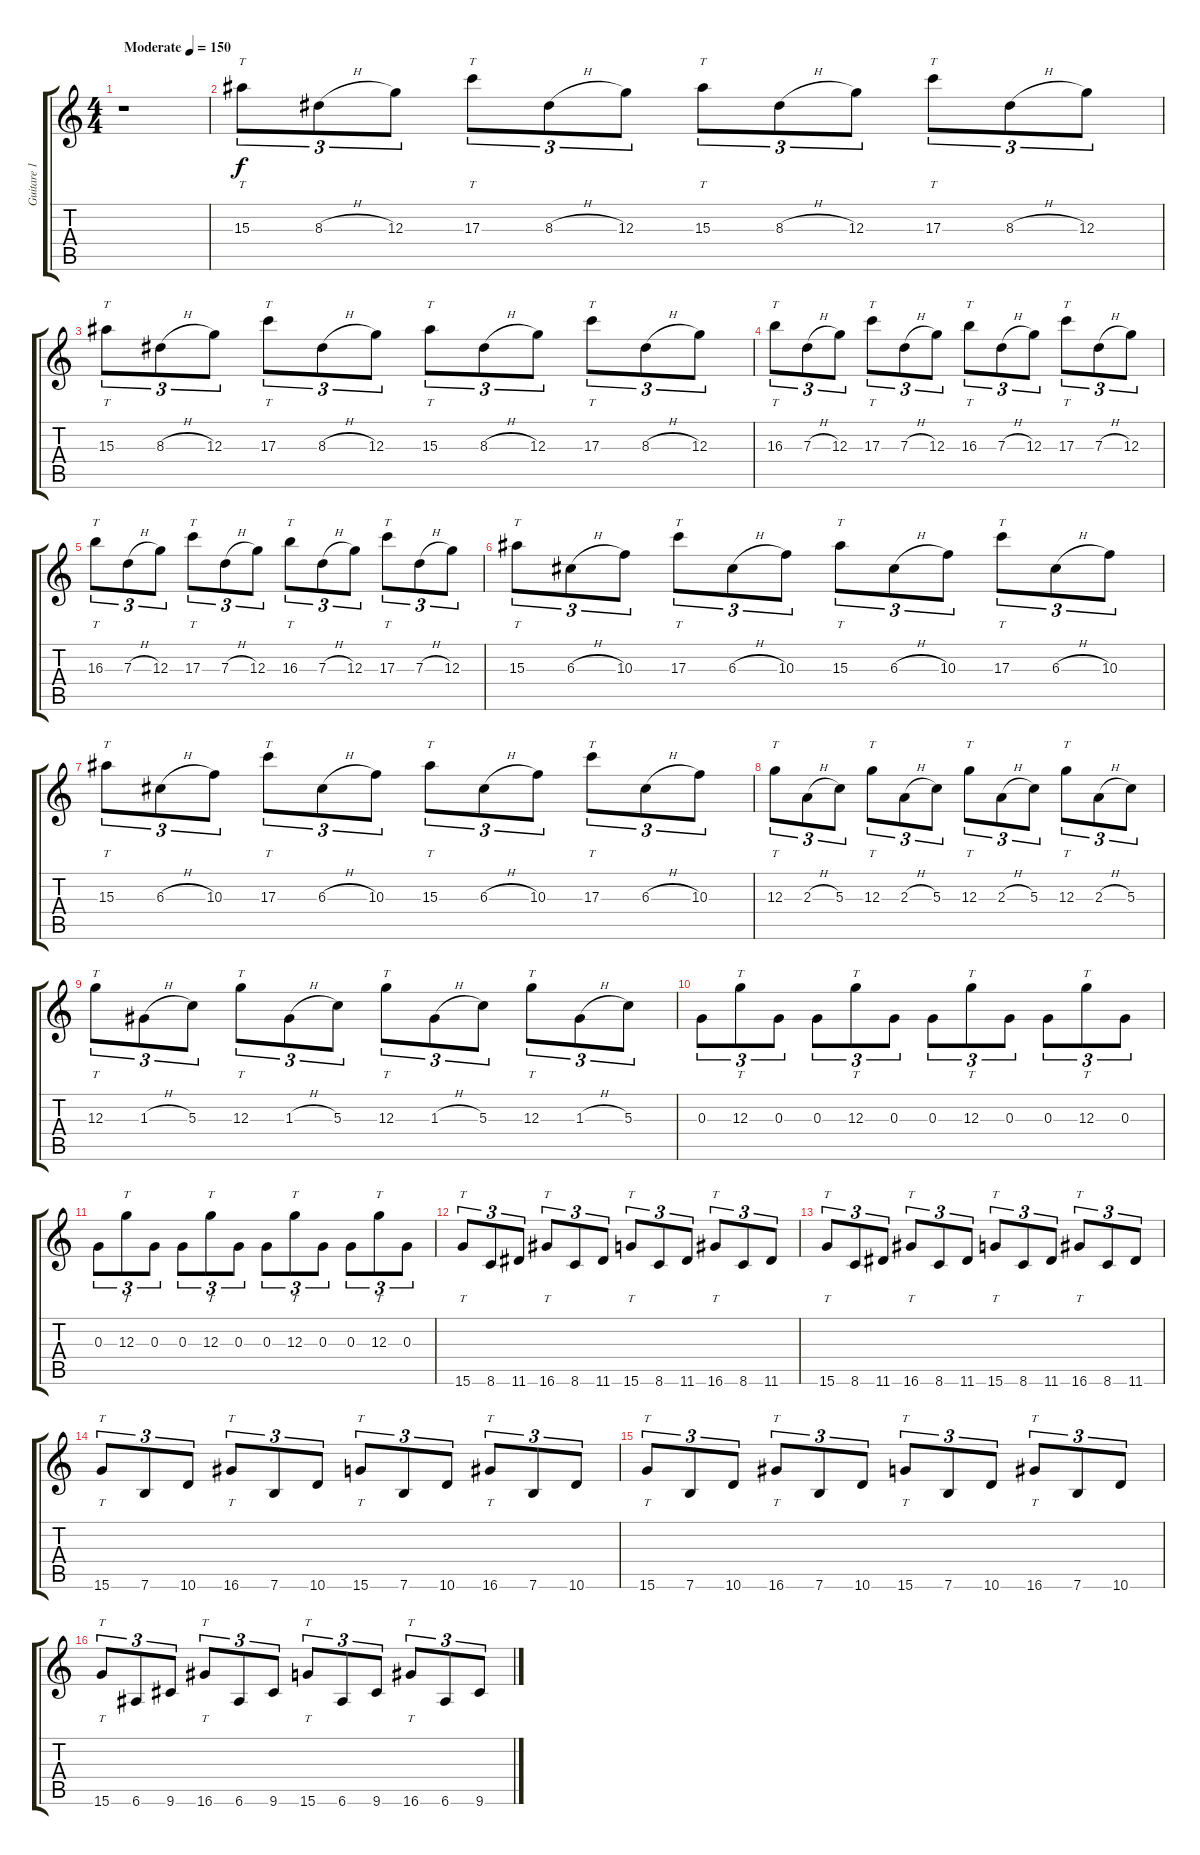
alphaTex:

\track ("Guitare 1 tapping" "Guitare 1 ") {instrument overdrivenguitar}
\staff {score tabs}
\tuning (E4 B3 G3 D3 A2 E2) {hide}
\ts (4 4)
\tempo (150 "Moderate")
\clef g2
\ks c
r.1{dy f instrument overdrivenguitar} |
15.3.8{tt tu (3 2)} 8.3{h}.8{tu (3 2)} 12.3.8{tu (3 2)} 17.3.8{tt tu (3 2)} 8.3{h}.8{tu (3 2)} 12.3.8{tu (3 2)} 15.3.8{tt tu (3 2)} 8.3{h}.8{tu (3 2)} 12.3.8{tu (3 2)} 17.3.8{tt tu (3 2)} 8.3{h}.8{tu (3 2)} 12.3.8{tu (3 2)} |
15.3.8{tt tu (3 2)} 8.3{h}.8{tu (3 2)} 12.3.8{tu (3 2)} 17.3.8{tt tu (3 2)} 8.3{h}.8{tu (3 2)} 12.3.8{tu (3 2)} 15.3.8{tt tu (3 2)} 8.3{h}.8{tu (3 2)} 12.3.8{tu (3 2)} 17.3.8{tt tu (3 2)} 8.3{h}.8{tu (3 2)} 12.3.8{tu (3 2)} |
16.3.8{tt tu (3 2)} 7.3{h}.8{tu (3 2)} 12.3.8{tu (3 2)} 17.3.8{tt tu (3 2)} 7.3{h}.8{tu (3 2)} 12.3.8{tu (3 2)} 16.3.8{tt tu (3 2)} 7.3{h}.8{tu (3 2)} 12.3.8{tu (3 2)} 17.3.8{tt tu (3 2)} 7.3{h}.8{tu (3 2)} 12.3.8{tu (3 2)} |
16.3.8{tt tu (3 2)} 7.3{h}.8{tu (3 2)} 12.3.8{tu (3 2)} 17.3.8{tt tu (3 2)} 7.3{h}.8{tu (3 2)} 12.3.8{tu (3 2)} 16.3.8{tt tu (3 2)} 7.3{h}.8{tu (3 2)} 12.3.8{tu (3 2)} 17.3.8{tt tu (3 2)} 7.3{h}.8{tu (3 2)} 12.3.8{tu (3 2)} |
15.3.8{tt tu (3 2)} 6.3{h}.8{tu (3 2)} 10.3.8{tu (3 2)} 17.3.8{tt tu (3 2)} 6.3{h}.8{tu (3 2)} 10.3.8{tu (3 2)} 15.3.8{tt tu (3 2)} 6.3{h}.8{tu (3 2)} 10.3.8{tu (3 2)} 17.3.8{tt tu (3 2)} 6.3{h}.8{tu (3 2)} 10.3.8{tu (3 2)} |
15.3.8{tt tu (3 2)} 6.3{h}.8{tu (3 2)} 10.3.8{tu (3 2)} 17.3.8{tt tu (3 2)} 6.3{h}.8{tu (3 2)} 10.3.8{tu (3 2)} 15.3.8{tt tu (3 2)} 6.3{h}.8{tu (3 2)} 10.3.8{tu (3 2)} 17.3.8{tt tu (3 2)} 6.3{h}.8{tu (3 2)} 10.3.8{tu (3 2)} |
12.3.8{tt tu (3 2)} 2.3{h}.8{tu (3 2)} 5.3.8{tu (3 2)} 12.3.8{tt tu (3 2)} 2.3{h}.8{tu (3 2)} 5.3.8{tu (3 2)} 12.3.8{tt tu (3 2)} 2.3{h}.8{tu (3 2)} 5.3.8{tu (3 2)} 12.3.8{tt tu (3 2)} 2.3{h}.8{tu (3 2)} 5.3.8{tu (3 2)} |
12.3.8{tt tu (3 2)} 1.3{h}.8{tu (3 2)} 5.3.8{tu (3 2)} 12.3.8{tt tu (3 2)} 1.3{h}.8{tu (3 2)} 5.3.8{tu (3 2)} 12.3.8{tt tu (3 2)} 1.3{h}.8{tu (3 2)} 5.3.8{tu (3 2)} 12.3.8{tt tu (3 2)} 1.3{h}.8{tu (3 2)} 5.3.8{tu (3 2)} |
0.3.8{tu (3 2)} 12.3.8{tt tu (3 2)} 0.3.8{tu (3 2)} 0.3.8{tu (3 2)} 12.3.8{tt tu (3 2)} 0.3.8{tu (3 2)} 0.3.8{tu (3 2)} 12.3.8{tt tu (3 2)} 0.3.8{tu (3 2)} 0.3.8{tu (3 2)} 12.3.8{tt tu (3 2)} 0.3.8{tu (3 2)} |
0.3.8{tu (3 2)} 12.3.8{tt tu (3 2)} 0.3.8{tu (3 2)} 0.3.8{tu (3 2)} 12.3.8{tt tu (3 2)} 0.3.8{tu (3 2)} 0.3.8{tu (3 2)} 12.3.8{tt tu (3 2)} 0.3.8{tu (3 2)} 0.3.8{tu (3 2)} 12.3.8{tt tu (3 2)} 0.3.8{tu (3 2)} |
15.6.8{tt tu (3 2)} 8.6.8{tu (3 2)} 11.6.8{tu (3 2)} 16.6.8{tt tu (3 2)} 8.6.8{tu (3 2)} 11.6.8{tu (3 2)} 15.6.8{tt tu (3 2)} 8.6.8{tu (3 2)} 11.6.8{tu (3 2)} 16.6.8{tt tu (3 2)} 8.6.8{tu (3 2)} 11.6.8{tu (3 2)} |
15.6.8{tt tu (3 2)} 8.6.8{tu (3 2)} 11.6.8{tu (3 2)} 16.6.8{tt tu (3 2)} 8.6.8{tu (3 2)} 11.6.8{tu (3 2)} 15.6.8{tt tu (3 2)} 8.6.8{tu (3 2)} 11.6.8{tu (3 2)} 16.6.8{tt tu (3 2)} 8.6.8{tu (3 2)} 11.6.8{tu (3 2)} |
15.6.8{tt tu (3 2)} 7.6.8{tu (3 2)} 10.6.8{tu (3 2)} 16.6.8{tt tu (3 2)} 7.6.8{tu (3 2)} 10.6.8{tu (3 2)} 15.6.8{tt tu (3 2)} 7.6.8{tu (3 2)} 10.6.8{tu (3 2)} 16.6.8{tt tu (3 2)} 7.6.8{tu (3 2)} 10.6.8{tu (3 2)} |
15.6.8{tt tu (3 2)} 7.6.8{tu (3 2)} 10.6.8{tu (3 2)} 16.6.8{tt tu (3 2)} 7.6.8{tu (3 2)} 10.6.8{tu (3 2)} 15.6.8{tt tu (3 2)} 7.6.8{tu (3 2)} 10.6.8{tu (3 2)} 16.6.8{tt tu (3 2)} 7.6.8{tu (3 2)} 10.6.8{tu (3 2)} |
15.6.8{tt tu (3 2)} 6.6.8{tu (3 2)} 9.6.8{tu (3 2)} 16.6.8{tt tu (3 2)} 6.6.8{tu (3 2)} 9.6.8{tu (3 2)} 15.6.8{tt tu (3 2)} 6.6.8{tu (3 2)} 9.6.8{tu (3 2)} 16.6.8{tt tu (3 2)} 6.6.8{tu (3 2)} 9.6.8{tu (3 2)}
